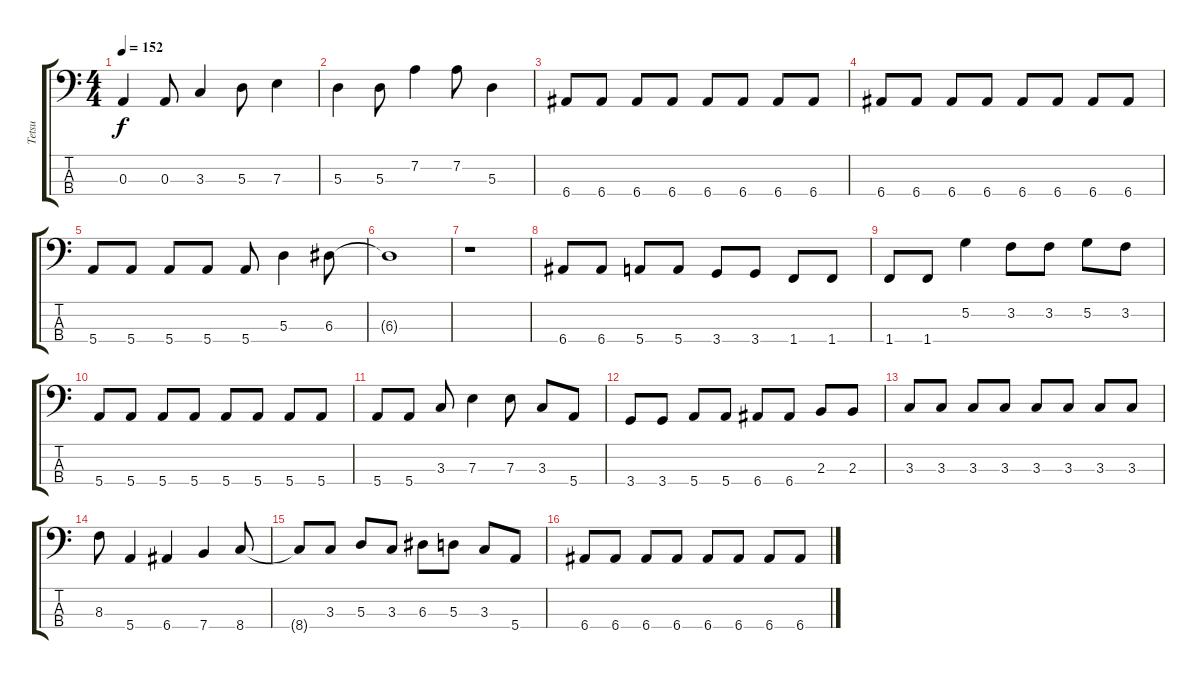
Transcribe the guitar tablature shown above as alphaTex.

\track ("Tetsu" "Tetsu") {instrument electricbasspick}
\staff {score tabs}
\tuning (G2 D2 A1 E1) {hide}
\ts (4 4)
\tempo 152
\clef f4
\ks c
0.3.4{dy f} 0.3.8 3.3.4 5.3.8 7.3.4 |
5.3.4 5.3.8 7.2.4 7.2.8 5.3.4 |
6.4.8 6.4.8 6.4.8 6.4.8 6.4.8 6.4.8 6.4.8 6.4.8 |
6.4.8 6.4.8 6.4.8 6.4.8 6.4.8 6.4.8 6.4.8 6.4.8 |
5.4.8 5.4.8 5.4.8 5.4.8 5.4.8 5.3.4 6.3.8 |
6.3{t}.1 |
r.1 |
6.4.8 6.4.8 5.4.8 5.4.8 3.4.8 3.4.8 1.4.8 1.4.8 |
1.4.8 1.4.8 5.2.4 3.2.8 3.2.8 5.2.8 3.2.8 |
5.4.8 5.4.8 5.4.8 5.4.8 5.4.8 5.4.8 5.4.8 5.4.8 |
5.4.8 5.4.8 3.3.8 7.3.4 7.3.8 3.3.8 5.4.8 |
3.4.8 3.4.8 5.4.8 5.4.8 6.4.8 6.4.8 2.3.8 2.3.8 |
3.3.8 3.3.8 3.3.8 3.3.8 3.3.8 3.3.8 3.3.8 3.3.8 |
8.3.8 5.4.4 6.4.4 7.4.4 8.4.8 |
8.4{t}.8 3.3.8 5.3.8 3.3.8 6.3.8 5.3.8 3.3.8 5.4.8 |
6.4.8 6.4.8 6.4.8 6.4.8 6.4.8 6.4.8 6.4.8 6.4.8
